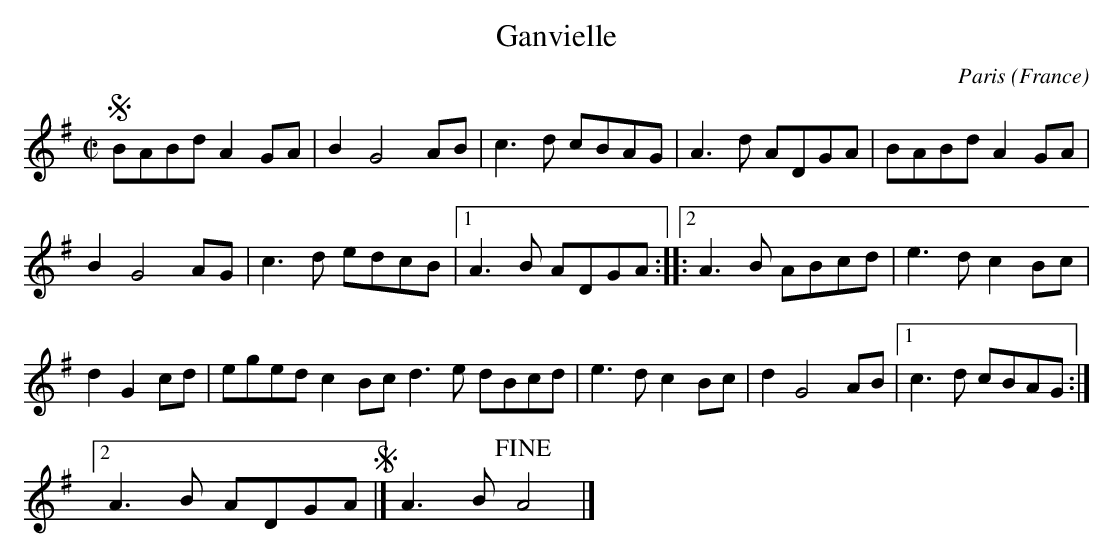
X:1
T:Ganvielle
C:Paris
O:France
M:C|
L:1/8
K:G major
!segno! BABd A2 GA | B2 G4 AB | c3 d cBAG |A3 d ADGA | BABd A2 GA |
B2 G4 AG | c3 d edcB | [1 A3 B ADGA :: [2 A3 B ABcd | e3 d c2 Bc |
d2 G2 cd | eged c2 Bc d3 e dBcd | e3 d c2 Bc | d2 G4 AB | [1 c3 d cBAG :|
[2 A3 B ADGA !segno! |] A3 B !fine! A4 |]
